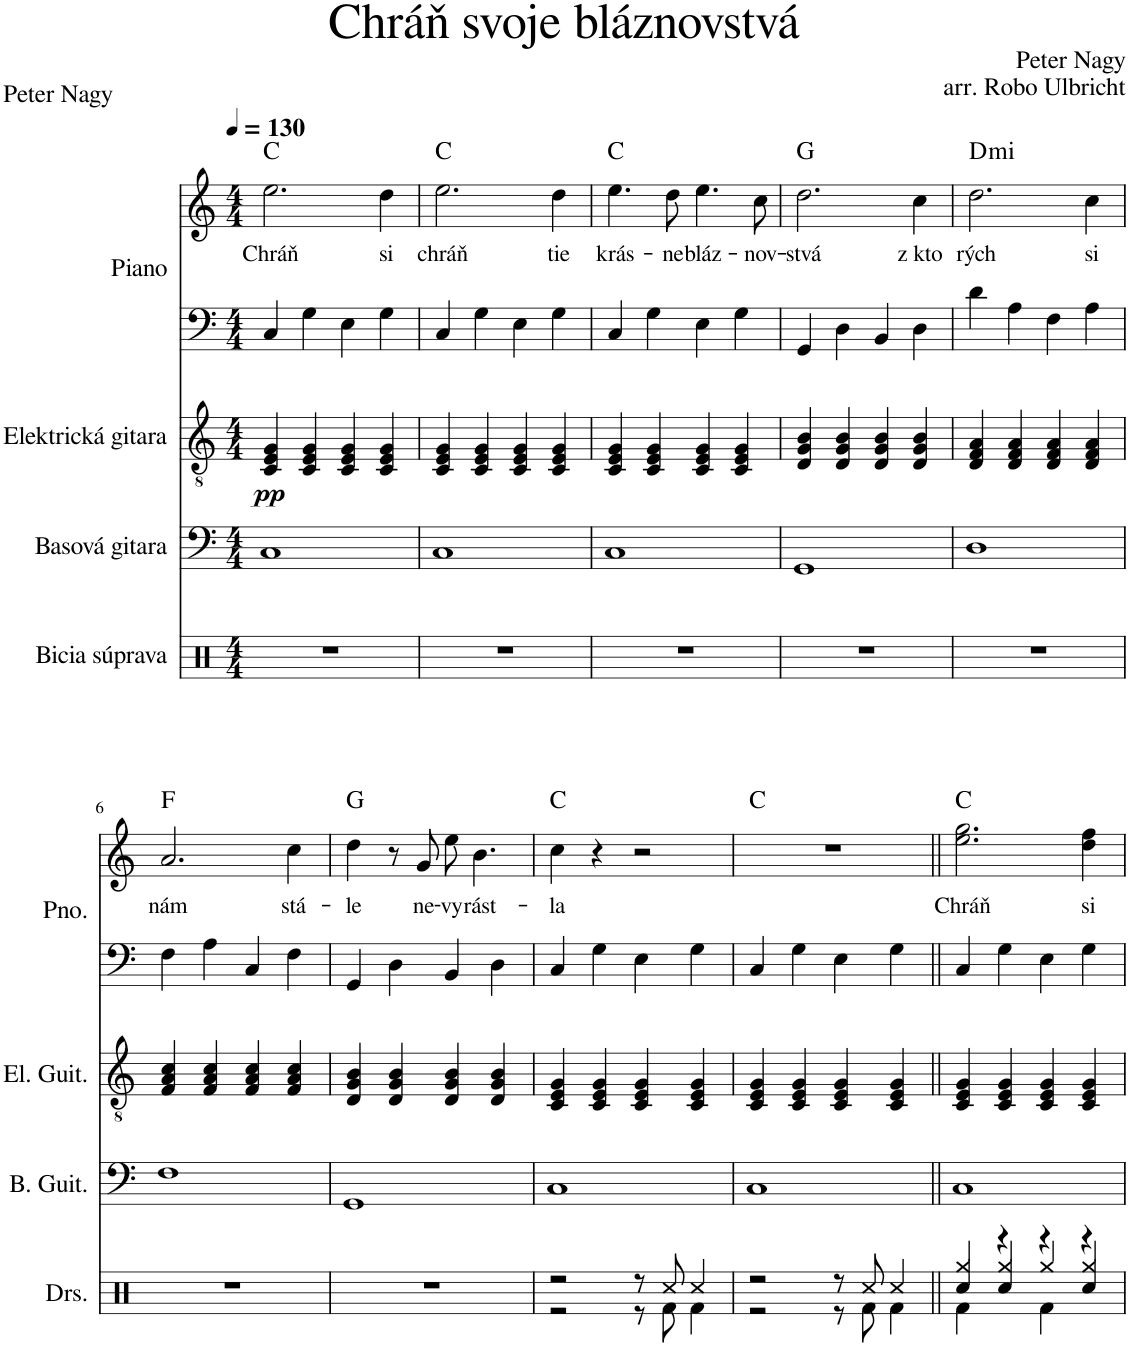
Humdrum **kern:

**kern	**kern	**kern	**dynam	**kern	**kern	**text	**harte
*part4	*part3	*part2	*part2	*part1	*part1	*part1	*part1
*staff5	*staff4	*staff3	*staff3	*staff2	*staff1	*staff1	*
*I"Bicia súprava	*I"Basová gitara	*I"Elektrická gitara	*	*I"Piano	*	*	*
*	*	*	*	*I'Pno.	*	*	*
*clefX	*clefF4	*clefGv2	*	*clefF4	*clefG2	*	*
*	*Trd7c12	*	*	*	*	*	*
*k[]	*k[]	*k[]	*	*k[]	*k[]	*	*
*M4/4	*M4/4	*M4/4	*	*M4/4	*M4/4	*	*
*MM130	*MM130	*MM130	*	*MM130	*MM130	*	*
=1	=1	=1	=1	=1	=1	=1	=1
!	!	!	!LO:DY:b	!	!	!LO:LY:b	!
1r	1C	4C/ 4E/ 4G/	pp	4C/	2.ee\	Chráň	C:maj
.	.	4C/ 4E/ 4G/	.	4G\	.	.	.
.	.	4C/ 4E/ 4G/	.	4E\	.	.	.
!	!	!	!	!	!	!LO:LY:b	!
.	.	4C/ 4E/ 4G/	.	4G\	4dd\	si	.
=2	=2	=2	=2	=2	=2	=2	=2
!	!	!	!	!	!	!LO:LY:b	!
1r	1C	4C/ 4E/ 4G/	.	4C/	2.ee\	chráň	C:maj
.	.	4C/ 4E/ 4G/	.	4G\	.	.	.
.	.	4C/ 4E/ 4G/	.	4E\	.	.	.
!	!	!	!	!	!	!LO:LY:b	!
.	.	4C/ 4E/ 4G/	.	4G\	4dd\	tie	.
=3	=3	=3	=3	=3	=3	=3	=3
!	!	!	!	!	!	!LO:LY:b	!
1r	1C	4C/ 4E/ 4G/	.	4C/	4.ee\	krás-	C:maj
.	.	4C/ 4E/ 4G/	.	4G\	.	.	.
!	!	!	!	!	!	!LO:LY:b	!
.	.	.	.	.	8dd\	-ne	.
!	!	!	!	!	!	!LO:LY:b	!
.	.	4C/ 4E/ 4G/	.	4E\	4.ee\	bláz-	.
.	.	4C/ 4E/ 4G/	.	4G\	.	.	.
!	!	!	!	!	!	!LO:LY:b	!
.	.	.	.	.	8cc\	-nov-	.
=4	=4	=4	=4	=4	=4	=4	=4
!	!	!	!	!	!	!LO:LY:b	!
1r	1GG	4D/ 4G/ 4B/	.	4GG/	2.dd\	-stvá	G:maj
.	.	4D/ 4G/ 4B/	.	4D\	.	.	.
.	.	4D/ 4G/ 4B/	.	4BB/	.	.	.
!	!	!	!	!	!	!LO:LY:b	!
.	.	4D/ 4G/ 4B/	.	4D\	4cc\	z kto	.
=5	=5	=5	=5	=5	=5	=5	=5
!	!	!	!	!	!	!LO:LY:b	!LO:H:kt=mi
1r	1D	4D/ 4F/ 4A/	.	4d\	2.dd\	rých	D:min
.	.	4D/ 4F/ 4A/	.	4A\	.	.	.
.	.	4D/ 4F/ 4A/	.	4F\	.	.	.
!	!	!	!	!	!	!LO:LY:b	!
.	.	4D/ 4F/ 4A/	.	4A\	4cc\	si	.
!!LO:LB:g=z
=6	=6	=6	=6	=6	=6	=6	=6
!	!	!	!	!	!	!LO:LY:b	!
1r	1F	4F/ 4A/ 4c/	.	4F\	2.a/	nám	F:maj
.	.	4F/ 4A/ 4c/	.	4A\	.	.	.
.	.	4F/ 4A/ 4c/	.	4C/	.	.	.
!	!	!	!	!	!	!LO:LY:b	!
.	.	4F/ 4A/ 4c/	.	4F\	4cc\	stá-	.
=7	=7	=7	=7	=7	=7	=7	=7
!	!	!	!	!	!	!LO:LY:b	!
1r	1GG	4D/ 4G/ 4B/	.	4GG/	4dd\	-le	G:maj
.	.	4D/ 4G/ 4B/	.	4D\	8r	.	.
!	!	!	!	!	!	!LO:LY:b	!
.	.	.	.	.	8g/	ne-	.
!	!	!	!	!	!	!LO:LY:b	!
.	.	4D/ 4G/ 4B/	.	4BB/	8ee\	-vy-	.
!	!	!	!	!	!	!LO:LY:b	!
.	.	.	.	.	4.b\	-rást-	.
.	.	4D/ 4G/ 4B/	.	4D\	.	.	.
=8	=8	=8	=8	=8	=8	=8	=8
*^	*	*	*	*	*	*	*
!	!	!	!	!	!	!	!LO:LY:b	!
2r	2r	1C	4C/ 4E/ 4G/	.	4C/	4cc\	-la	C:maj
.	.	.	4C/ 4E/ 4G/	.	4G\	4r	.	.
8r	8r	.	4C/ 4E/ 4G/	.	4E\	2r	.	.
8Rcc/	8Rf\	.	.	.	.	.	.	.
4Rcc/	4Rf\	.	4C/ 4E/ 4G/	.	4G\	.	.	.
=9	=9	=9	=9	=9	=9	=9	=9	=9
2r	2r	1C	4C/ 4E/ 4G/	.	4C/	1r	.	C:maj
.	.	.	4C/ 4E/ 4G/	.	4G\	.	.	.
8r	8r	.	4C/ 4E/ 4G/	.	4E\	.	.	.
8Rcc/	8Rf\	.	.	.	.	.	.	.
4Rcc/	4Rf\	.	4C/ 4E/ 4G/	.	4G\	.	.	.
=10||	=10||	=10||	=10||	=10||	=10||	=10||	=10||	=10||
*	*^	*	*	*	*	*	*	*
!	!	!	!	!	!	!	!	!LO:LY:b	!
4Rcc/	4Rf\	4Rgg/	1C	4C/ 4E/ 4G/	.	4C/	2.ee\ 2.gg\	Chráň	C:maj
4Rcc/	4r	4Rgg/	.	4C/ 4E/ 4G/	.	4G\	.	.	.
4r	4Rf\	4Rgg/	.	4C/ 4E/ 4G/	.	4E\	.	.	.
!	!	!	!	!	!	!	!	!LO:LY:b	!
4Rcc/	4r	4Rgg/	.	4C/ 4E/ 4G/	.	4G\	4dd\ 4ff\	si	.
*v	*v	*v	*	*	*	*	*	*	*
=	=	=	=	=	=	=	=
*-	*-	*-	*-	*-	*-	*-	*-
